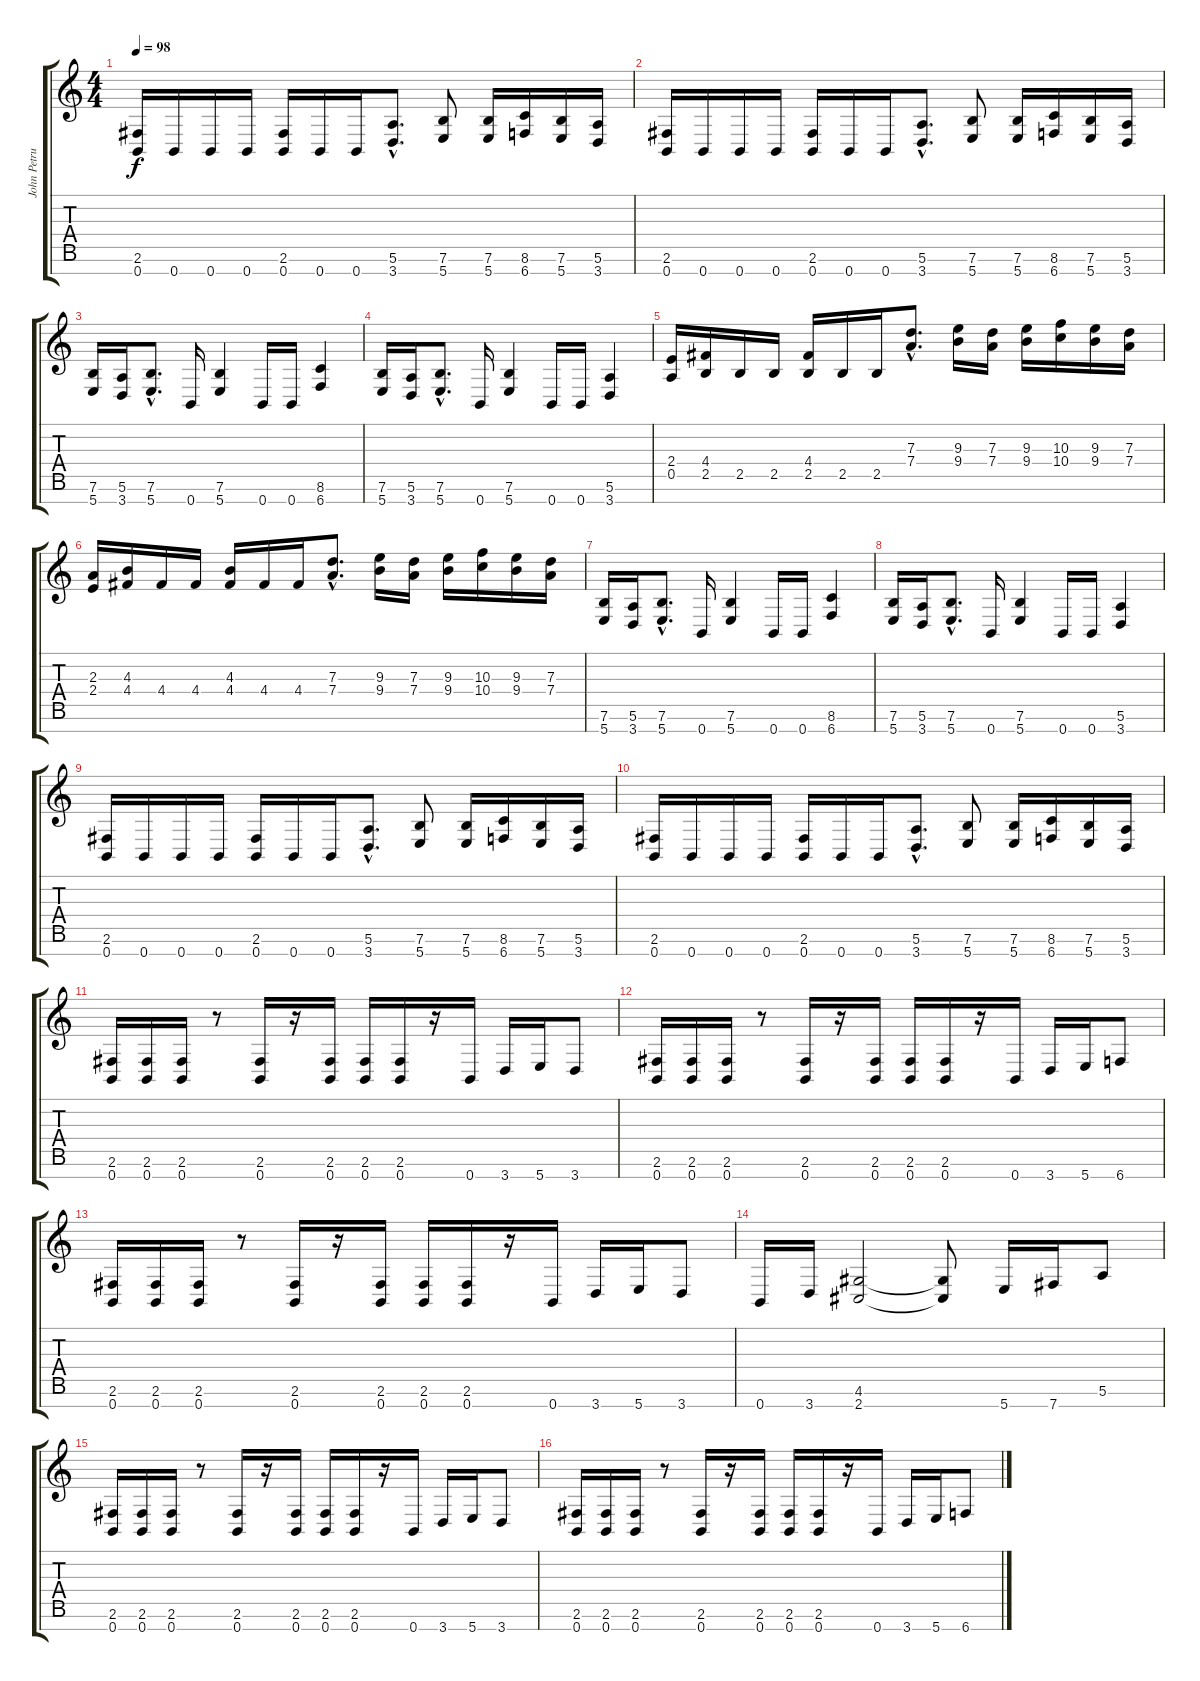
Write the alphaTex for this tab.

\track ("John Petrucci" "John Petru") {instrument distortionguitar}
\staff {score tabs}
\tuning (E4 B3 G3 D3 A2 E2 B1) {hide}
\ts (4 4)
\tempo 98
\clef g2
\ks c
(2.6 0.7).16{dy f} 0.7.16 0.7.16 0.7.16 (2.6 0.7).16 0.7.16 0.7.16 (5.6{hac} 3.7{hac}).8{d} (7.6 5.7).8 (7.6 5.7).16 (8.6 6.7).16 (7.6 5.7).16 (5.6 3.7).16 |
(2.6 0.7).16 0.7.16 0.7.16 0.7.16 (2.6 0.7).16 0.7.16 0.7.16 (5.6{hac} 3.7{hac}).8{d} (7.6 5.7).8 (7.6 5.7).16 (8.6 6.7).16 (7.6 5.7).16 (5.6 3.7).16 |
(7.6 5.7).16 (5.6 3.7).16 (7.6{hac} 5.7{hac}).8{d} 0.7.16 (7.6 5.7).4 0.7.16 0.7.16 (8.6 6.7).4 |
(7.6 5.7).16 (5.6 3.7).16 (7.6{hac} 5.7{hac}).8{d} 0.7.16 (7.6 5.7).4 0.7.16 0.7.16 (5.6 3.7).4 |
(2.4 0.5).16 (4.4 2.5).16 2.5.16 2.5.16 (4.4 2.5).16 2.5.16 2.5.16 (7.3{hac} 7.4{hac}).8{d} (9.3 9.4).16 (7.3 7.4).16 (9.3 9.4).16 (10.3 10.4).16 (9.3 9.4).16 (7.3 7.4).16 |
(2.3 2.4).16 (4.3 4.4).16 4.4.16 4.4.16 (4.3 4.4).16 4.4.16 4.4.16 (7.3{hac} 7.4{hac}).8{d} (9.3 9.4).16 (7.3 7.4).16 (9.3 9.4).16 (10.3 10.4).16 (9.3 9.4).16 (7.3 7.4).16 |
(7.6 5.7).16 (5.6 3.7).16 (7.6{hac} 5.7{hac}).8{d} 0.7.16 (7.6 5.7).4 0.7.16 0.7.16 (8.6 6.7).4 |
(7.6 5.7).16 (5.6 3.7).16 (7.6{hac} 5.7{hac}).8{d} 0.7.16 (7.6 5.7).4 0.7.16 0.7.16 (5.6 3.7).4 |
(2.6 0.7).16 0.7.16 0.7.16 0.7.16 (2.6 0.7).16 0.7.16 0.7.16 (5.6{hac} 3.7{hac}).8{d} (7.6 5.7).8 (7.6 5.7).16 (8.6 6.7).16 (7.6 5.7).16 (5.6 3.7).16 |
(2.6 0.7).16 0.7.16 0.7.16 0.7.16 (2.6 0.7).16 0.7.16 0.7.16 (5.6{hac} 3.7{hac}).8{d} (7.6 5.7).8 (7.6 5.7).16 (8.6 6.7).16 (7.6 5.7).16 (5.6 3.7).16 |
(2.6 0.7).16 (2.6 0.7).16 (2.6 0.7).16 r.8 (2.6 0.7).16 r.16 (2.6 0.7).16 (2.6 0.7).16 (2.6 0.7).16 r.16 0.7.16 3.7.16 5.7.16 3.7.8 |
(2.6 0.7).16 (2.6 0.7).16 (2.6 0.7).16 r.8 (2.6 0.7).16 r.16 (2.6 0.7).16 (2.6 0.7).16 (2.6 0.7).16 r.16 0.7.16 3.7.16 5.7.16 6.7.8 |
(2.6 0.7).16 (2.6 0.7).16 (2.6 0.7).16 r.8 (2.6 0.7).16 r.16 (2.6 0.7).16 (2.6 0.7).16 (2.6 0.7).16 r.16 0.7.16 3.7.16 5.7.16 3.7.8 |
0.7.16 3.7.16 (4.6 2.7).2 (4.6{t} 2.7{t}).8 5.7.16 7.7.16 5.6.8 |
(2.6 0.7).16 (2.6 0.7).16 (2.6 0.7).16 r.8 (2.6 0.7).16 r.16 (2.6 0.7).16 (2.6 0.7).16 (2.6 0.7).16 r.16 0.7.16 3.7.16 5.7.16 3.7.8 |
(2.6 0.7).16 (2.6 0.7).16 (2.6 0.7).16 r.8 (2.6 0.7).16 r.16 (2.6 0.7).16 (2.6 0.7).16 (2.6 0.7).16 r.16 0.7.16 3.7.16 5.7.16 6.7.8
